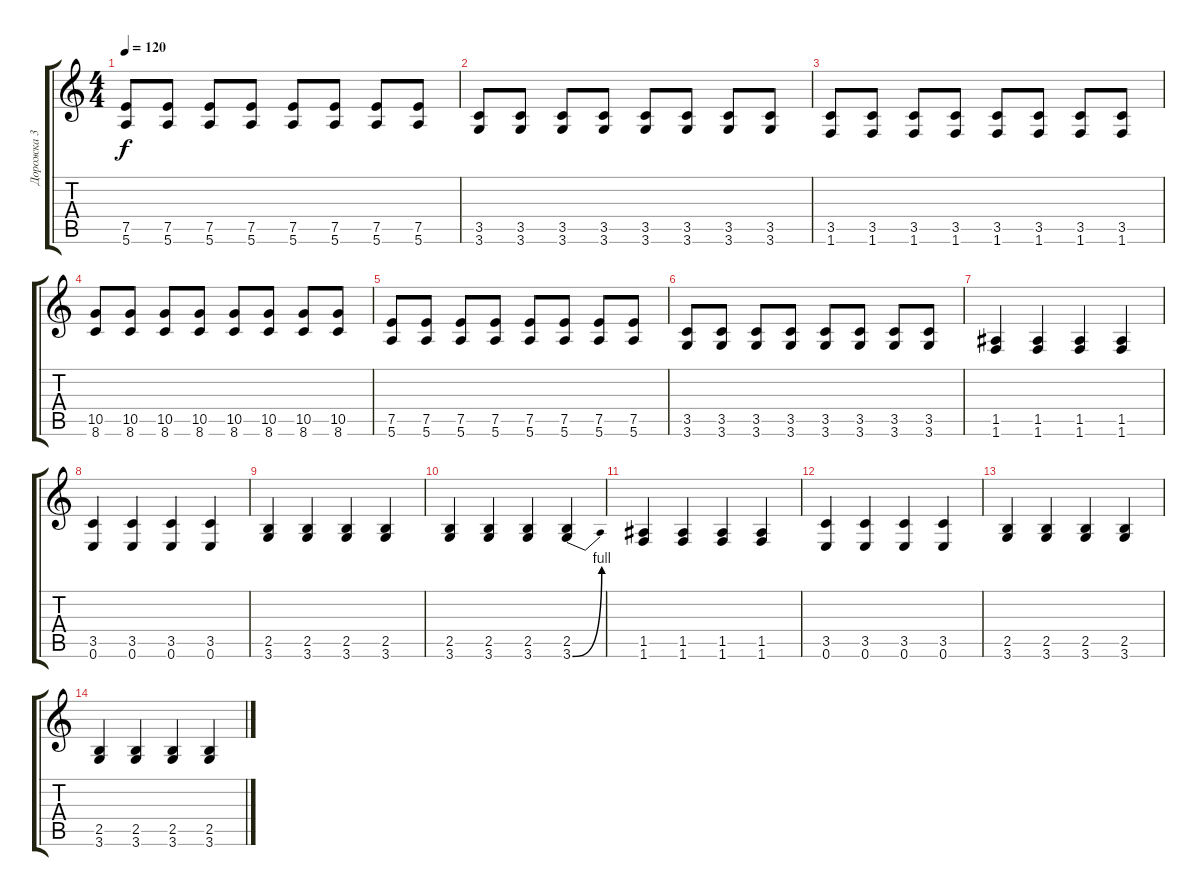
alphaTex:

\track ("Дорожка 3" "Дорожка 3") {instrument acousticguitarsteel}
\staff {score tabs}
\tuning (E4 B3 G3 D3 A2 E2) {hide}
\ts (4 4)
\tempo 120
\clef g2
\ks c
(7.5 5.6).8{dy f} (7.5 5.6).8 (7.5 5.6).8 (7.5 5.6).8 (7.5 5.6).8 (7.5 5.6).8 (7.5 5.6).8 (7.5 5.6).8 |
(3.5 3.6).8 (3.5 3.6).8 (3.5 3.6).8 (3.5 3.6).8 (3.5 3.6).8 (3.5 3.6).8 (3.5 3.6).8 (3.5 3.6).8 |
(3.5 1.6).8 (3.5 1.6).8 (3.5 1.6).8 (3.5 1.6).8 (3.5 1.6).8 (3.5 1.6).8 (3.5 1.6).8 (3.5 1.6).8 |
(10.5 8.6).8 (10.5 8.6).8 (10.5 8.6).8 (10.5 8.6).8 (10.5 8.6).8 (10.5 8.6).8 (10.5 8.6).8 (10.5 8.6).8 |
(7.5 5.6).8 (7.5 5.6).8 (7.5 5.6).8 (7.5 5.6).8 (7.5 5.6).8 (7.5 5.6).8 (7.5 5.6).8 (7.5 5.6).8 |
(3.5 3.6).8 (3.5 3.6).8 (3.5 3.6).8 (3.5 3.6).8 (3.5 3.6).8 (3.5 3.6).8 (3.5 3.6).8 (3.5 3.6).8 |
(1.5 1.6).4 (1.5 1.6).4 (1.5 1.6).4 (1.5 1.6).4 |
(3.5 0.6).4 (3.5 0.6).4 (3.5 0.6).4 (3.5 0.6).4 |
(2.5 3.6).4 (2.5 3.6).4 (2.5 3.6).4 (2.5 3.6).4 |
(2.5 3.6).4 (2.5 3.6).4 (2.5 3.6).4 (2.5 3.6{be (bend 0 0 60 4)}).4 |
(1.5 1.6).4 (1.5 1.6).4 (1.5 1.6).4 (1.5 1.6).4 |
(3.5 0.6).4 (3.5 0.6).4 (3.5 0.6).4 (3.5 0.6).4 |
(2.5 3.6).4 (2.5 3.6).4 (2.5 3.6).4 (2.5 3.6).4 |
(2.5 3.6).4 (2.5 3.6).4 (2.5 3.6).4 (2.5 3.6).4
